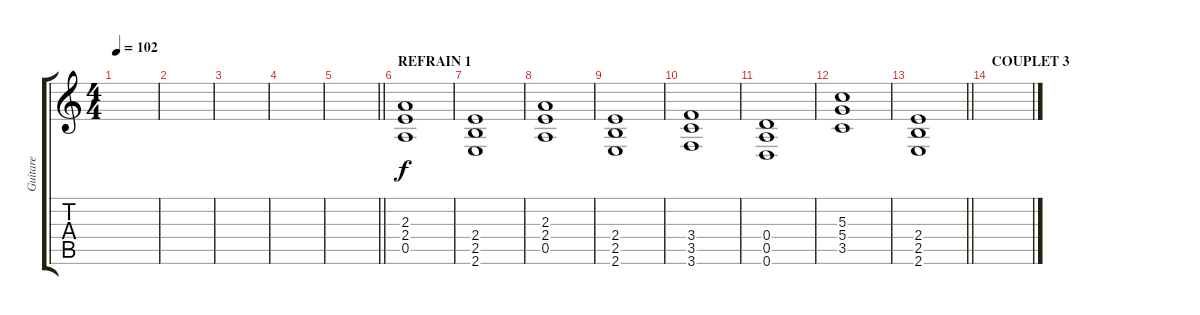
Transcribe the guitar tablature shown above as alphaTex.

\track ("Guitare" "Guitare") {instrument distortionguitar}
\staff {score tabs}
\tuning (E4 B3 G3 D3 A2 D2) {hide}
\ts (4 4)
\tempo 102
\clef g2
\ks c
|
|
|
|
\barLineRight lightlight
|
\section ("" "REFRAIN 1")
(2.3 2.4 0.5).1{dy f} |
(2.4 2.5 2.6).1 |
(2.3 2.4 0.5).1 |
(2.4 2.5 2.6).1 |
(3.4 3.5 3.6).1 |
(0.4 0.5 0.6).1 |
(5.3 5.4 3.5).1 |
\barLineRight lightlight
(2.4 2.5 2.6).1 |
\section ("" "COUPLET 3")
